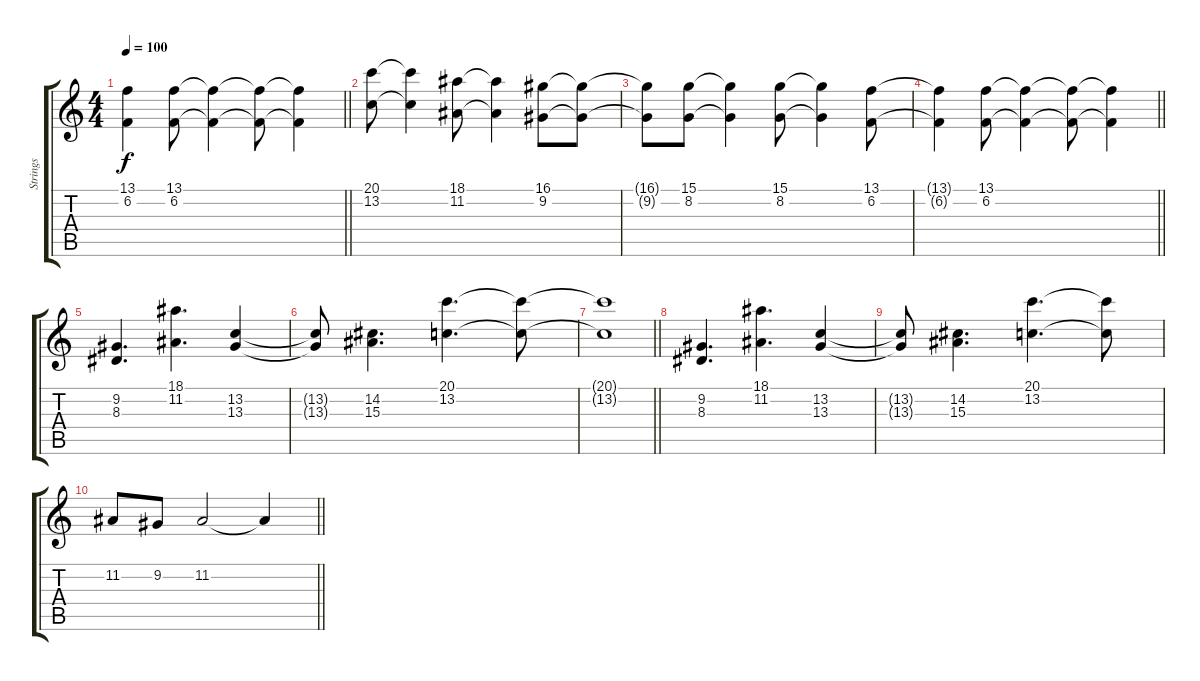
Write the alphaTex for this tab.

\track ("Strings" "Strings") {instrument stringensemble1}
\staff {score tabs}
\tuning (E4 B3 G3 D3 A2 E2) {hide}
\ts (4 4)
\tempo 100
\clef g2
\barLineRight lightlight
\ks c
(13.1{t} 6.2{t}).4{dy f} (13.1 6.2).8 (13.1{t} 6.2{t}).4 (13.1{t} 6.2{t}).8 (13.1{t} 6.2{t}).4 |
(20.1 13.2).8 (20.1{t} 13.2{t}).4 (18.1 11.2).8 (18.1{t} 11.2{t}).4 (16.1 9.2).8 (16.1{t} 9.2{t}).8 |
(16.1{t} 9.2{t}).8 (15.1 8.2).8 (15.1{t} 8.2{t}).4 (15.1 8.2).8 (15.1{t} 8.2{t}).4 (13.1 6.2).8 |
\barLineRight lightlight
(13.1{t} 6.2{t}).4 (13.1 6.2).8 (13.1{t} 6.2{t}).4 (13.1{t} 6.2{t}).8 (13.1{t} 6.2{t}).4 |
(9.2 8.3).4{d} (18.1 11.2).4{d} (13.2 13.3).4 |
(13.2{t} 13.3{t}).8 (14.2 15.3).4{d} (20.1 13.2).4{d} (20.1{t} 13.2{t}).8 |
\barLineRight lightlight
(20.1{t} 13.2{t}).1 |
(9.2 8.3).4{d} (18.1 11.2).4{d} (13.2 13.3).4 |
(13.2{t} 13.3{t}).8 (14.2 15.3).4{d} (20.1 13.2).4{d} (20.1{t} 13.2{t}).8 |
\barLineRight lightlight
11.2.8 9.2.8 11.2.2 11.2{t}.4
